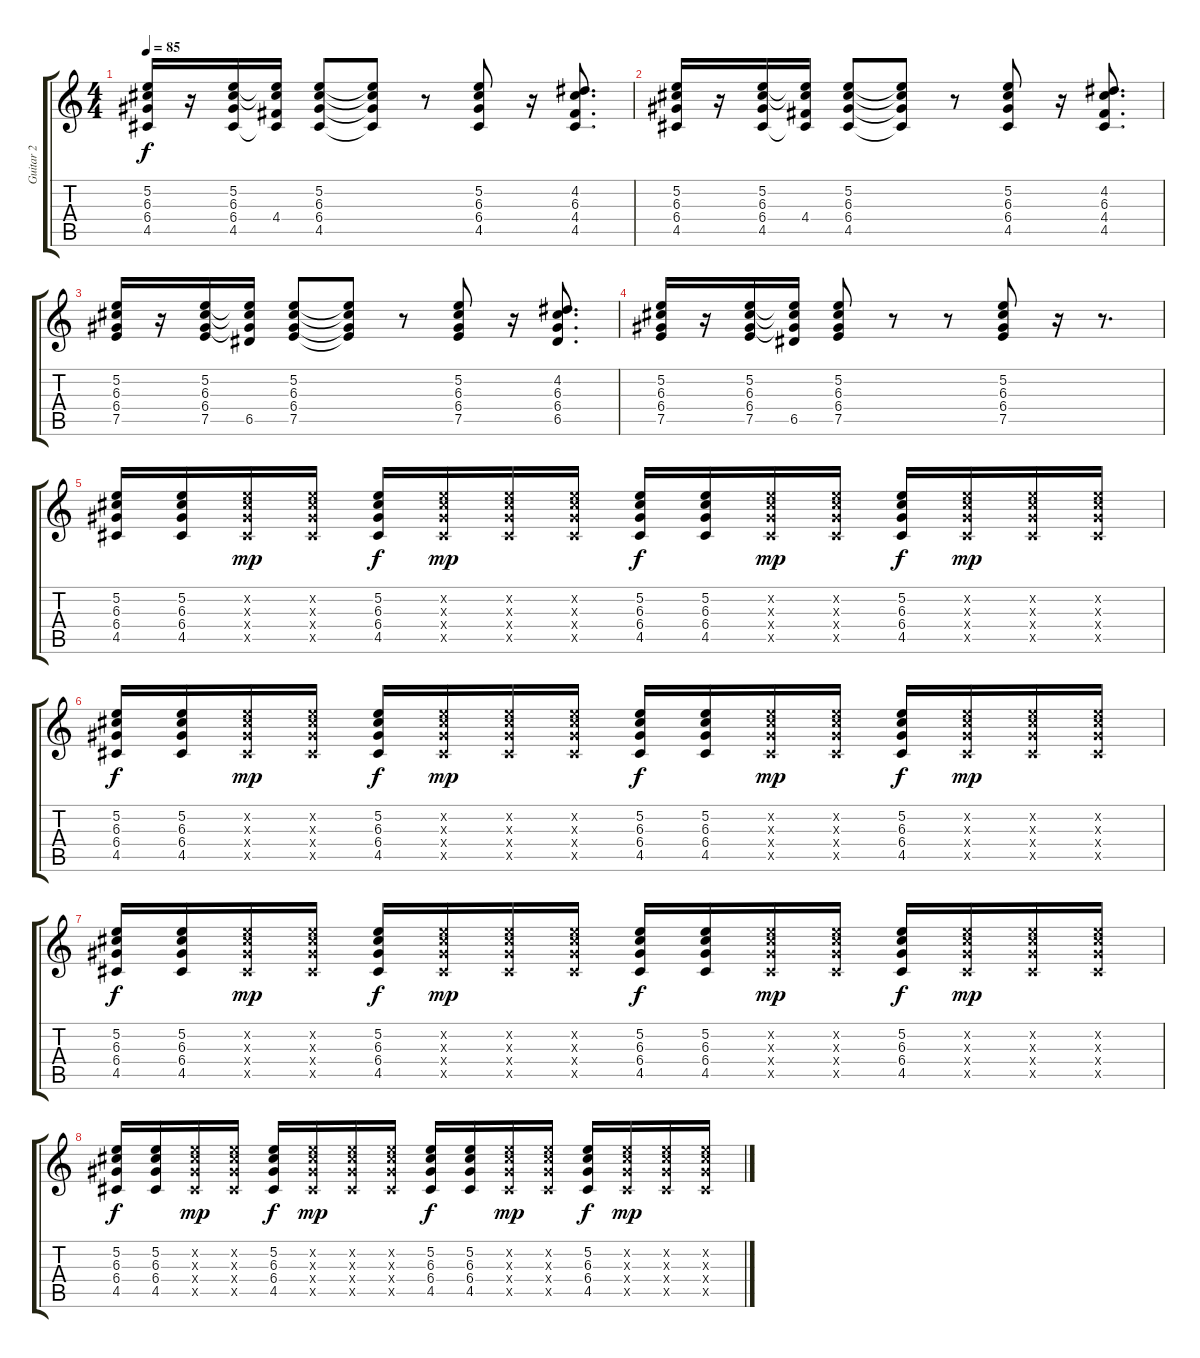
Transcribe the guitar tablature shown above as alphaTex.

\track ("Guitar 2" "Guitar 2") {instrument acousticguitarnylon}
\staff {score tabs}
\tuning (E4 B3 G3 D3 A2 E2) {hide}
\ts (4 4)
\tempo 85
\clef g2
\ks c
(5.2 6.3 6.4 4.5).16{dy f} r.16 (5.2 6.3 6.4 4.5).16 (5.2{t} 6.3{t} 4.4 4.5{t}).16 (5.2 6.3 6.4 4.5).8 (5.2{t} 6.3{t} 6.4{t} 4.5{t}).8 r.8 (5.2 6.3 6.4 4.5).8 r.16 (4.2 6.3 4.4 4.5).8{d} |
(5.2 6.3 6.4 4.5).16 r.16 (5.2 6.3 6.4 4.5).16 (5.2{t} 6.3{t} 4.4 4.5{t}).16 (5.2 6.3 6.4 4.5).8 (5.2{t} 6.3{t} 6.4{t} 4.5{t}).8 r.8 (5.2 6.3 6.4 4.5).8 r.16 (4.2 6.3 4.4 4.5).8{d} |
(5.2 6.3 6.4 7.5).16 r.16 (5.2 6.3 6.4 7.5).16 (5.2{t} 6.3{t} 6.4{t} 6.5).16 (5.2 6.3 6.4 7.5).8 (5.2{t} 6.3{t} 6.4{t} 7.5{t}).8 r.8 (5.2 6.3 6.4 7.5).8 r.16 (4.2 6.3 6.4 6.5).8{d} |
(5.2 6.3 6.4 7.5).16 r.16 (5.2 6.3 6.4 7.5).16 (5.2{t} 6.3{t} 6.4{t} 6.5).16 (5.2 6.3 6.4 7.5).8 r.8 r.8 (5.2 6.3 6.4 7.5).8 r.16 r.8{d} |
(5.2 6.3 6.4 4.5).16 (5.2 6.3 6.4 4.5).16 (5.2{x} 6.3{x} 6.4{x} 4.5{x}).16{dy mp} (5.2{x} 6.3{x} 6.4{x} 4.5{x}).16 (5.2 6.3 6.4 4.5).16{dy f} (5.2{x} 6.3{x} 6.4{x} 4.5{x}).16{dy mp} (5.2{x} 6.3{x} 6.4{x} 4.5{x}).16 (5.2{x} 6.3{x} 6.4{x} 4.5{x}).16 (5.2 6.3 6.4 4.5).16{dy f} (5.2 6.3 6.4 4.5).16 (5.2{x} 6.3{x} 6.4{x} 4.5{x}).16{dy mp} (5.2{x} 6.3{x} 6.4{x} 4.5{x}).16 (5.2 6.3 6.4 4.5).16{dy f} (5.2{x} 6.3{x} 6.4{x} 4.5{x}).16{dy mp} (5.2{x} 6.3{x} 6.4{x} 4.5{x}).16 (5.2{x} 6.3{x} 6.4{x} 4.5{x}).16 |
(5.2 6.3 6.4 4.5).16{dy f} (5.2 6.3 6.4 4.5).16 (5.2{x} 6.3{x} 6.4{x} 4.5{x}).16{dy mp} (5.2{x} 6.3{x} 6.4{x} 4.5{x}).16 (5.2 6.3 6.4 4.5).16{dy f} (5.2{x} 6.3{x} 6.4{x} 4.5{x}).16{dy mp} (5.2{x} 6.3{x} 6.4{x} 4.5{x}).16 (5.2{x} 6.3{x} 6.4{x} 4.5{x}).16 (5.2 6.3 6.4 4.5).16{dy f} (5.2 6.3 6.4 4.5).16 (5.2{x} 6.3{x} 6.4{x} 4.5{x}).16{dy mp} (5.2{x} 6.3{x} 6.4{x} 4.5{x}).16 (5.2 6.3 6.4 4.5).16{dy f} (5.2{x} 6.3{x} 6.4{x} 4.5{x}).16{dy mp} (5.2{x} 6.3{x} 6.4{x} 4.5{x}).16 (5.2{x} 6.3{x} 6.4{x} 4.5{x}).16 |
(5.2 6.3 6.4 4.5).16{dy f} (5.2 6.3 6.4 4.5).16 (5.2{x} 6.3{x} 6.4{x} 4.5{x}).16{dy mp} (5.2{x} 6.3{x} 6.4{x} 4.5{x}).16 (5.2 6.3 6.4 4.5).16{dy f} (5.2{x} 6.3{x} 6.4{x} 4.5{x}).16{dy mp} (5.2{x} 6.3{x} 6.4{x} 4.5{x}).16 (5.2{x} 6.3{x} 6.4{x} 4.5{x}).16 (5.2 6.3 6.4 4.5).16{dy f} (5.2 6.3 6.4 4.5).16 (5.2{x} 6.3{x} 6.4{x} 4.5{x}).16{dy mp} (5.2{x} 6.3{x} 6.4{x} 4.5{x}).16 (5.2 6.3 6.4 4.5).16{dy f} (5.2{x} 6.3{x} 6.4{x} 4.5{x}).16{dy mp} (5.2{x} 6.3{x} 6.4{x} 4.5{x}).16 (5.2{x} 6.3{x} 6.4{x} 4.5{x}).16 |
(5.2 6.3 6.4 4.5).16{dy f} (5.2 6.3 6.4 4.5).16 (5.2{x} 6.3{x} 6.4{x} 4.5{x}).16{dy mp} (5.2{x} 6.3{x} 6.4{x} 4.5{x}).16 (5.2 6.3 6.4 4.5).16{dy f} (5.2{x} 6.3{x} 6.4{x} 4.5{x}).16{dy mp} (5.2{x} 6.3{x} 6.4{x} 4.5{x}).16 (5.2{x} 6.3{x} 6.4{x} 4.5{x}).16 (5.2 6.3 6.4 4.5).16{dy f} (5.2 6.3 6.4 4.5).16 (5.2{x} 6.3{x} 6.4{x} 4.5{x}).16{dy mp} (5.2{x} 6.3{x} 6.4{x} 4.5{x}).16 (5.2 6.3 6.4 4.5).16{dy f} (5.2{x} 6.3{x} 6.4{x} 4.5{x}).16{dy mp} (5.2{x} 6.3{x} 6.4{x} 4.5{x}).16 (5.2{x} 6.3{x} 6.4{x} 4.5{x}).16
